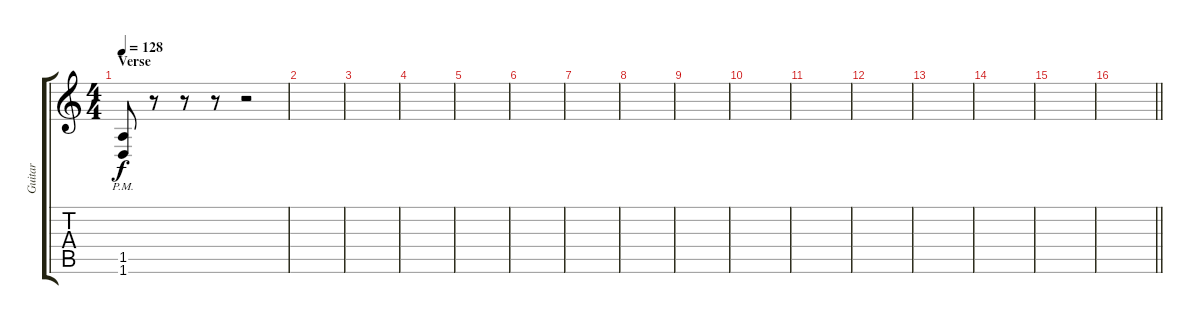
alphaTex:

\track ("Guitar" "Guitar") {instrument distortionguitar}
\staff {score tabs}
\tuning (Eb4 Bb3 Gb3 Db3 Ab2 Db2) {hide}
\ts (4 4)
\section ("" "Verse")
\tempo 128
\clef g2
\ks c
(1.5{pm} 1.6{pm}).8{dy f} r.8 r.8 r.8 r.2 |
|
|
|
|
|
|
|
|
|
|
|
|
|
|
\barLineRight lightlight
